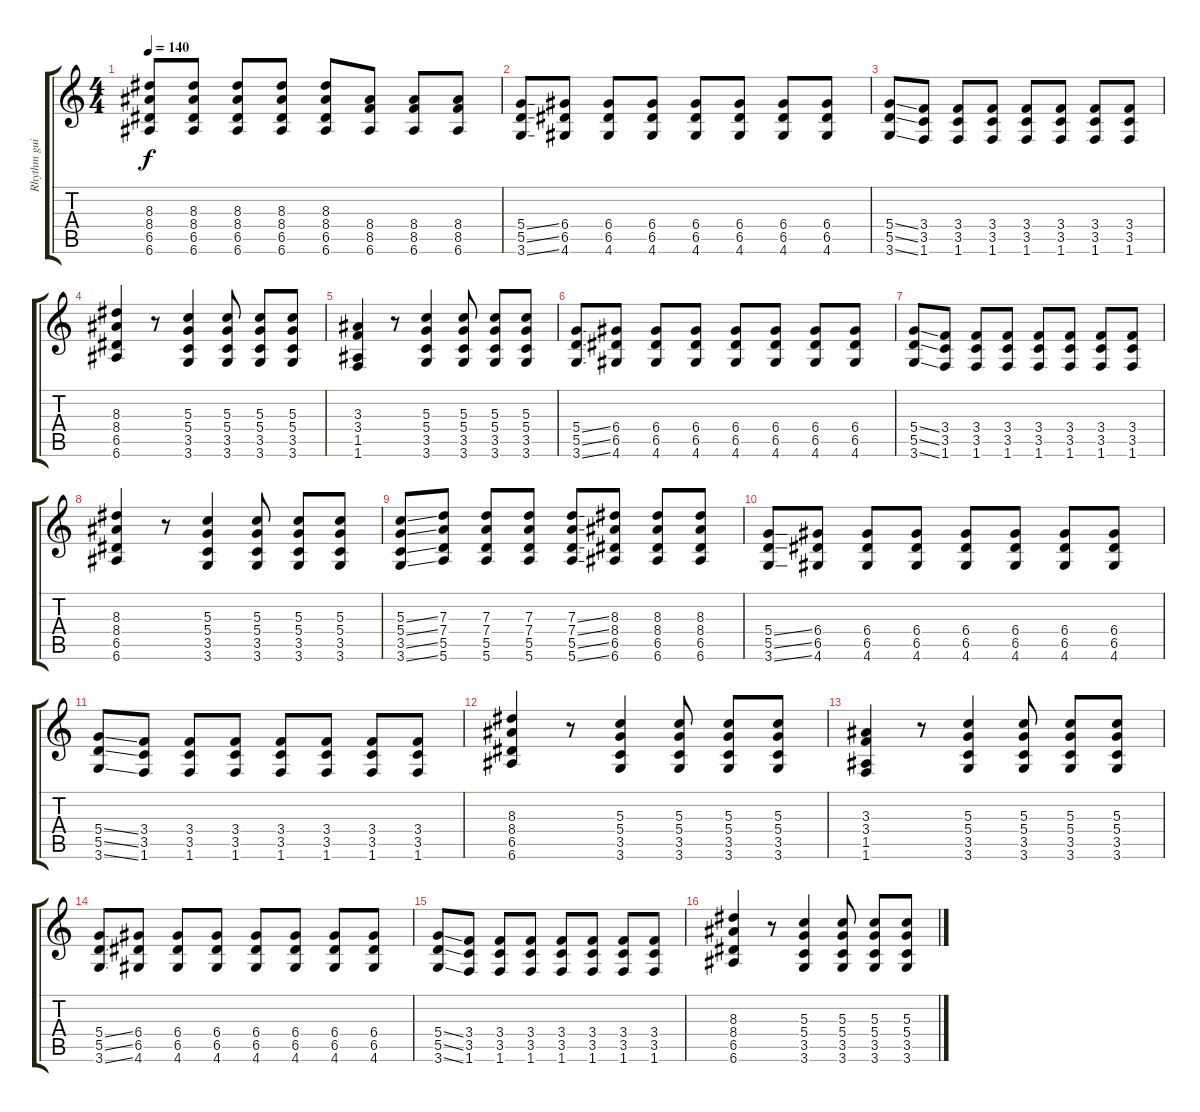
\track ("Rhythm guitar" "Rhythm gui") {instrument distortionguitar}
\staff {score tabs}
\tuning (E4 B3 G3 D3 A2 E2) {hide}
\ts (4 4)
\tempo 140
\clef g2
\ks c
(8.3 8.4 6.5 6.6).8{dy f} (8.3 8.4 6.5 6.6).8 (8.3 8.4 6.5 6.6).8 (8.3 8.4 6.5 6.6).8 (8.3 8.4 6.5 6.6).8 (8.4 8.5 6.6).8 (8.4 8.5 6.6).8 (8.4 8.5 6.6).8 |
(5.4{ss} 5.5{ss} 3.6{ss}).8 (6.4 6.5 4.6).8 (6.4 6.5 4.6).8 (6.4 6.5 4.6).8 (6.4 6.5 4.6).8 (6.4 6.5 4.6).8 (6.4 6.5 4.6).8 (6.4 6.5 4.6).8 |
(5.4{ss} 5.5{ss} 3.6{ss}).8 (3.4 3.5 1.6).8 (3.4 3.5 1.6).8 (3.4 3.5 1.6).8 (3.4 3.5 1.6).8 (3.4 3.5 1.6).8 (3.4 3.5 1.6).8 (3.4 3.5 1.6).8 |
(8.3 8.4 6.5 6.6).4 r.8 (5.3 5.4 3.5 3.6).4 (5.3 5.4 3.5 3.6).8 (5.3 5.4 3.5 3.6).8 (5.3 5.4 3.5 3.6).8 |
(3.3 3.4 1.5 1.6).4 r.8 (5.3 5.4 3.5 3.6).4 (5.3 5.4 3.5 3.6).8 (5.3 5.4 3.5 3.6).8 (5.3 5.4 3.5 3.6).8 |
(5.4{ss} 5.5{ss} 3.6{ss}).8 (6.4 6.5 4.6).8 (6.4 6.5 4.6).8 (6.4 6.5 4.6).8 (6.4 6.5 4.6).8 (6.4 6.5 4.6).8 (6.4 6.5 4.6).8 (6.4 6.5 4.6).8 |
(5.4{ss} 5.5{ss} 3.6{ss}).8 (3.4 3.5 1.6).8 (3.4 3.5 1.6).8 (3.4 3.5 1.6).8 (3.4 3.5 1.6).8 (3.4 3.5 1.6).8 (3.4 3.5 1.6).8 (3.4 3.5 1.6).8 |
(8.3 8.4 6.5 6.6).4 r.8 (5.3 5.4 3.5 3.6).4 (5.3 5.4 3.5 3.6).8 (5.3 5.4 3.5 3.6).8 (5.3 5.4 3.5 3.6).8 |
(5.3{ss} 5.4{ss} 3.5{ss} 3.6{ss}).8 (7.3 7.4 5.5 5.6).8 (7.3 7.4 5.5 5.6).8 (7.3 7.4 5.5 5.6).8 (7.3{ss} 7.4{ss} 5.5{ss} 5.6{ss}).8 (8.3 8.4 6.5 6.6).8 (8.3 8.4 6.5 6.6).8 (8.3 8.4 6.5 6.6).8 |
(5.4{ss} 5.5{ss} 3.6{ss}).8 (6.4 6.5 4.6).8 (6.4 6.5 4.6).8 (6.4 6.5 4.6).8 (6.4 6.5 4.6).8 (6.4 6.5 4.6).8 (6.4 6.5 4.6).8 (6.4 6.5 4.6).8 |
(5.4{ss} 5.5{ss} 3.6{ss}).8 (3.4 3.5 1.6).8 (3.4 3.5 1.6).8 (3.4 3.5 1.6).8 (3.4 3.5 1.6).8 (3.4 3.5 1.6).8 (3.4 3.5 1.6).8 (3.4 3.5 1.6).8 |
(8.3 8.4 6.5 6.6).4 r.8 (5.3 5.4 3.5 3.6).4 (5.3 5.4 3.5 3.6).8 (5.3 5.4 3.5 3.6).8 (5.3 5.4 3.5 3.6).8 |
(3.3 3.4 1.5 1.6).4 r.8 (5.3 5.4 3.5 3.6).4 (5.3 5.4 3.5 3.6).8 (5.3 5.4 3.5 3.6).8 (5.3 5.4 3.5 3.6).8 |
(5.4{ss} 5.5{ss} 3.6{ss}).8 (6.4 6.5 4.6).8 (6.4 6.5 4.6).8 (6.4 6.5 4.6).8 (6.4 6.5 4.6).8 (6.4 6.5 4.6).8 (6.4 6.5 4.6).8 (6.4 6.5 4.6).8 |
(5.4{ss} 5.5{ss} 3.6{ss}).8 (3.4 3.5 1.6).8 (3.4 3.5 1.6).8 (3.4 3.5 1.6).8 (3.4 3.5 1.6).8 (3.4 3.5 1.6).8 (3.4 3.5 1.6).8 (3.4 3.5 1.6).8 |
(8.3 8.4 6.5 6.6).4 r.8 (5.3 5.4 3.5 3.6).4 (5.3 5.4 3.5 3.6).8 (5.3 5.4 3.5 3.6).8 (5.3 5.4 3.5 3.6).8
